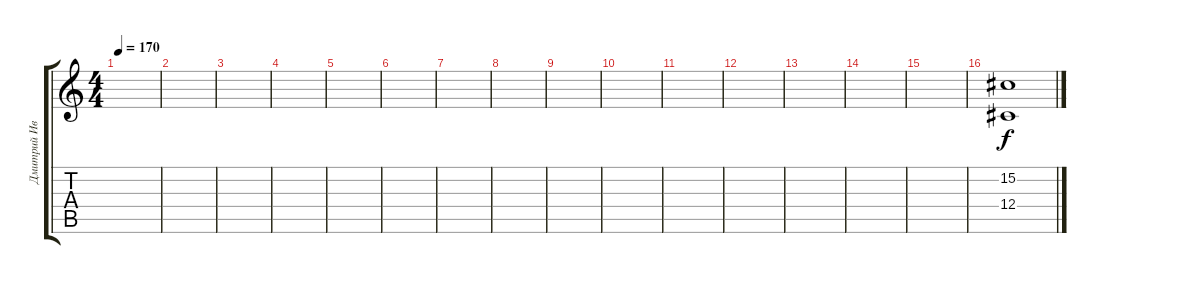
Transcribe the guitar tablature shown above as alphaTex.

\track ("Дмитрий Иванов" "Дмитрий Ив") {instrument frenchhorn}
\staff {score tabs}
\tuning (Eb4 Bb3 Gb3 Db3 Ab2 Eb2) {hide}
\ts (4 4)
\tempo 170
\clef g2
\ks c
|
|
|
|
|
|
|
|
|
|
|
|
|
|
|
(15.2 12.4).1
